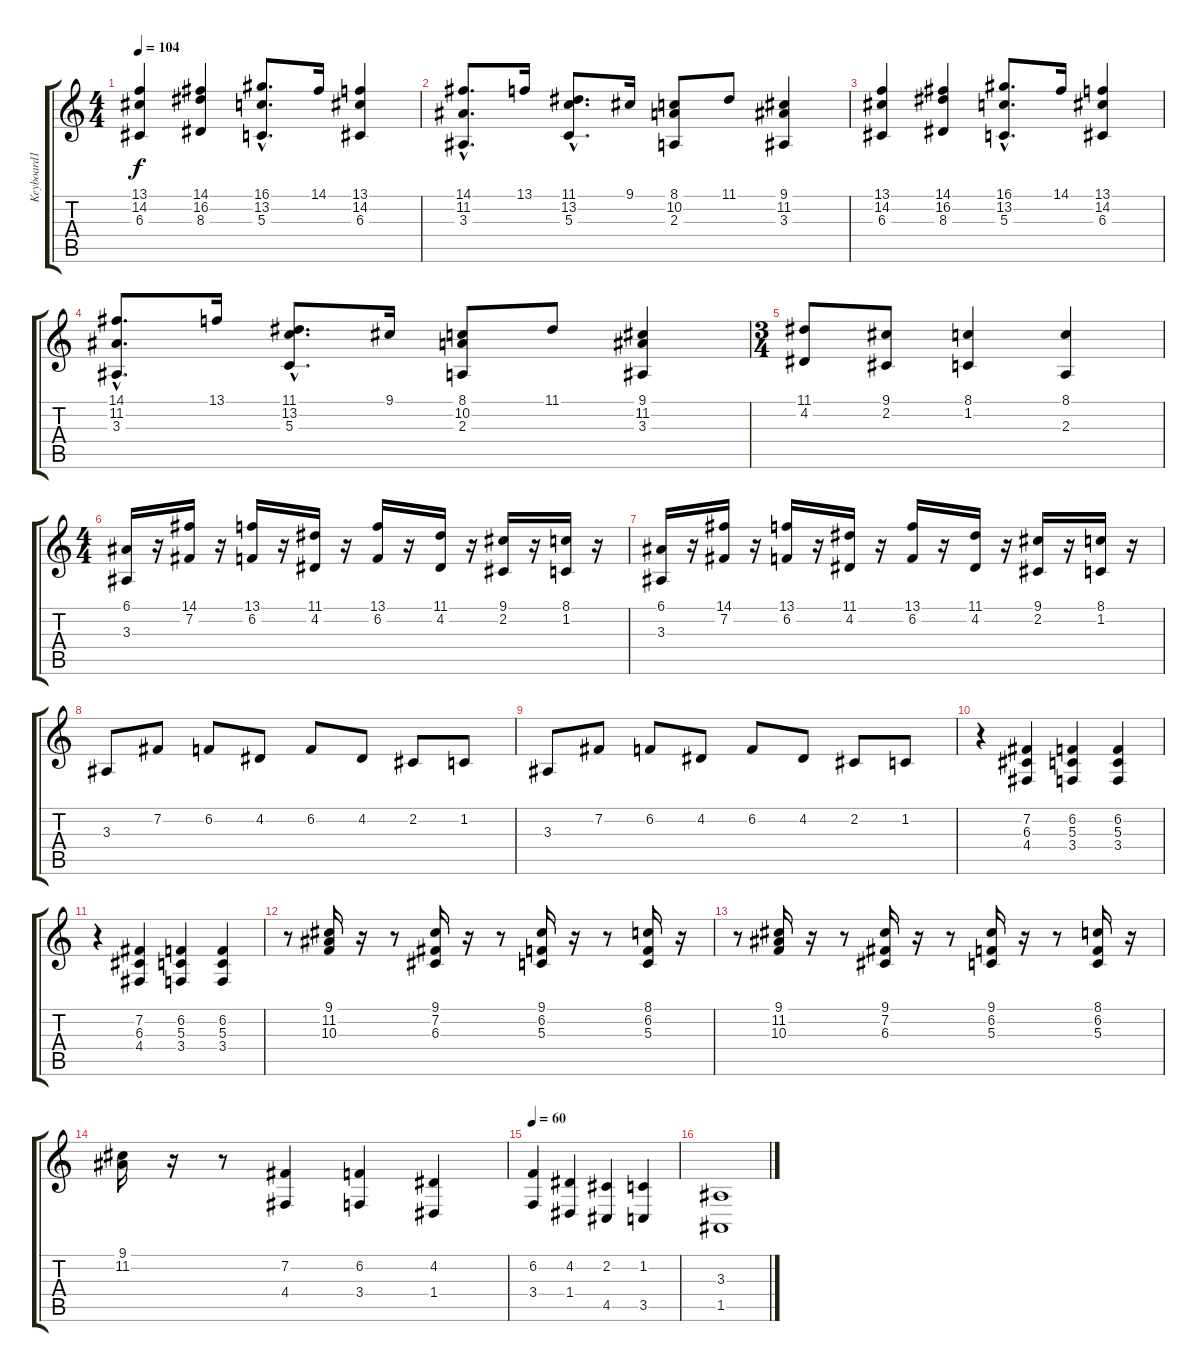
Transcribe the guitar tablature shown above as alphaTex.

\track ("Keyboard1" "Keyboard1") {instrument brasssection}
\staff {score tabs}
\tuning (E4 B3 G3 D3 A2 E2) {hide}
\ts (4 4)
\tempo 104
\clef g2
\ks c
(13.1 14.2 6.3).4{dy f} (14.1 16.2 8.3).4 (16.1{hac} 13.2{hac} 5.3{hac}).8{d} 14.1.16 (13.1 14.2 6.3).4 |
(14.1{hac} 11.2{hac} 3.3{hac}).8{d} 13.1.16 (11.1{hac} 13.2{hac} 5.3{hac}).8{d} 9.1.16 (8.1 10.2 2.3).8 11.1.8 (9.1 11.2 3.3).4 |
(13.1 14.2 6.3).4 (14.1 16.2 8.3).4 (16.1{hac} 13.2{hac} 5.3{hac}).8{d} 14.1.16 (13.1 14.2 6.3).4 |
(14.1{hac} 11.2{hac} 3.3{hac}).8{d} 13.1.16 (11.1{hac} 13.2{hac} 5.3{hac}).8{d} 9.1.16 (8.1 10.2 2.3).8 11.1.8 (9.1 11.2 3.3).4 |
\ts (3 4)
(11.1 4.2).8 (9.1 2.2).8 (8.1 1.2).4 (8.1 2.3).4 |
\ts (4 4)
(6.1 3.3).16 r.16 (14.1 7.2).16 r.16 (13.1 6.2).16 r.16 (11.1 4.2).16 r.16 (13.1 6.2).16 r.16 (11.1 4.2).16 r.16 (9.1 2.2).16 r.16 (8.1 1.2).16 r.16 |
(6.1 3.3).16 r.16 (14.1 7.2).16 r.16 (13.1 6.2).16 r.16 (11.1 4.2).16 r.16 (13.1 6.2).16 r.16 (11.1 4.2).16 r.16 (9.1 2.2).16 r.16 (8.1 1.2).16 r.16 |
3.3.8 7.2.8 6.2.8 4.2.8 6.2.8 4.2.8 2.2.8 1.2.8 |
3.3.8 7.2.8 6.2.8 4.2.8 6.2.8 4.2.8 2.2.8 1.2.8 |
r.4 (7.2 6.3 4.4).4 (6.2 5.3 3.4).4 (6.2 5.3 3.4).4 |
r.4 (7.2 6.3 4.4).4 (6.2 5.3 3.4).4 (6.2 5.3 3.4).4 |
r.8 (9.1 11.2 10.3).16 r.16 r.8 (9.1 7.2 6.3).16 r.16 r.8 (9.1 6.2 5.3).16 r.16 r.8 (8.1 6.2 5.3).16 r.16 |
r.8 (9.1 11.2 10.3).16 r.16 r.8 (9.1 7.2 6.3).16 r.16 r.8 (9.1 6.2 5.3).16 r.16 r.8 (8.1 6.2 5.3).16 r.16 |
(9.1 11.2).16 r.16 r.8 (7.2 4.4).4 (6.2 3.4).4 (4.2 1.4).4 |
\tempo 60
(6.2 3.4).4 (4.2 1.4).4 (2.2 4.5).4 (1.2 3.5).4 |
(3.3 1.5).1
